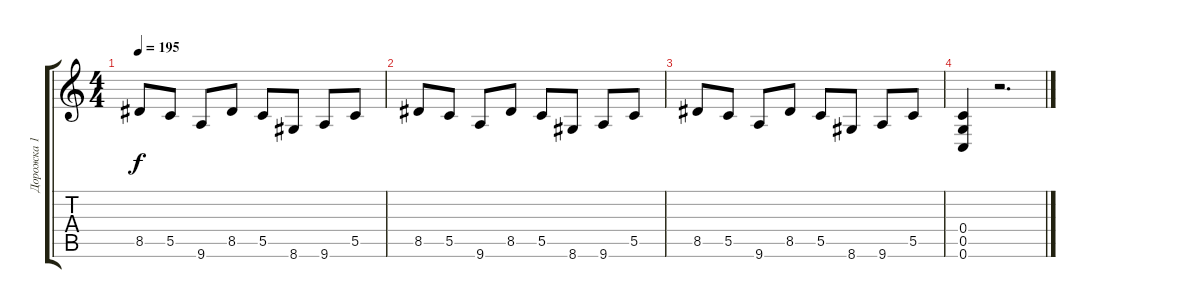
\track ("Дорожка 1" "Дорожка 1") {instrument distortionguitar}
\staff {score tabs}
\tuning (D4 A3 F3 C3 G2 C2) {hide}
\ts (4 4)
\tempo 195
\clef g2
\ks c
8.5.8{dy f} 5.5.8 9.6.8 8.5.8 5.5.8 8.6.8 9.6.8 5.5.8 |
8.5.8 5.5.8 9.6.8 8.5.8 5.5.8 8.6.8 9.6.8 5.5.8 |
8.5.8 5.5.8 9.6.8 8.5.8 5.5.8 8.6.8 9.6.8 5.5.8 |
(0.4 0.5 0.6).4 r.2{d}
